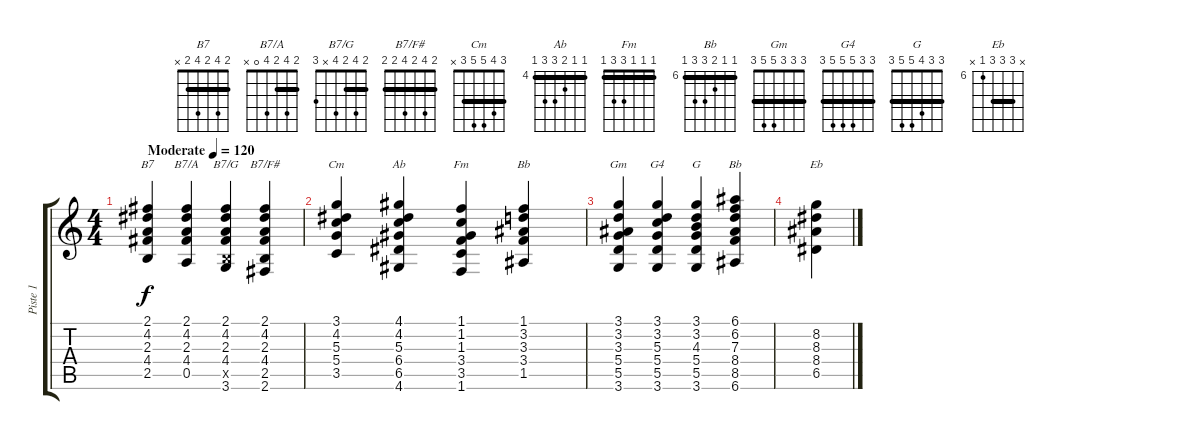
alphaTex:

\track ("Piste 1" "Piste 1") {instrument acousticguitarsteel}
\staff {score tabs}
\tuning (E4 B3 G3 D3 A2 E2) {hide}
\chord ("B7" 2 4 2 4 2 x) {barre 2}
\chord ("B7/A" 2 4 2 4 0 x) {barre 2}
\chord ("B7/G" 2 4 2 4 x 3) {barre 2}
\chord ("B7/F#" 2 4 2 4 2 2) {barre 2}
\chord ("Cm" 3 4 5 5 3 x) {barre 3}
\chord ("Ab" 4 4 5 6 6 4) {firstfret 4 barre 4}
\chord ("Fm" 1 1 1 3 3 1) {barre 1}
\chord ("Bb" 1 3 3 3 1 x) {barre 1}
\chord ("Gm" 3 3 3 5 5 3) {barre 3}
\chord ("G4" 3 3 5 5 5 3) {barre 3}
\chord ("G" 3 3 4 5 5 3) {barre 3}
\chord ("Bb" 6 6 7 8 8 6) {firstfret 6 barre 6}
\chord ("Eb" x 8 8 8 6 x) {firstfret 6 barre 8}
\ts (4 4)
\tempo (120 "Moderate")
\clef g2
\ks c
(2.1 4.2 2.3 4.4 2.5).4{ch "B7" dy f instrument acousticguitarsteel} (2.1 4.2 2.3 4.4 0.5).4{ch "B7/A"} (2.1 4.2 2.3 4.4 2.5{x} 3.6).4{ch "B7/G"} (2.1 4.2 2.3 4.4 2.5 2.6).4{ch "B7/F#"} |
(3.1 4.2 5.3 5.4 3.5).4{ch "Cm"} (4.1 4.2 5.3 6.4 6.5 4.6).4{ch "Ab"} (1.1 1.2 1.3 3.4 3.5 1.6).4{ch "Fm"} (1.1 3.2 3.3 3.4 1.5).4{ch "Bb"} |
(3.1 3.2 3.3 5.4 5.5 3.6).4{ch "Gm"} (3.1 3.2 5.3 5.4 5.5 3.6).4{ch "G4"} (3.1 3.2 4.3 5.4 5.5 3.6).4{ch "G"} (6.1 6.2 7.3 8.4 8.5 6.6).4{ch "Bb"} |
(8.2 8.3 8.4 6.5).4{ch "Eb"}
